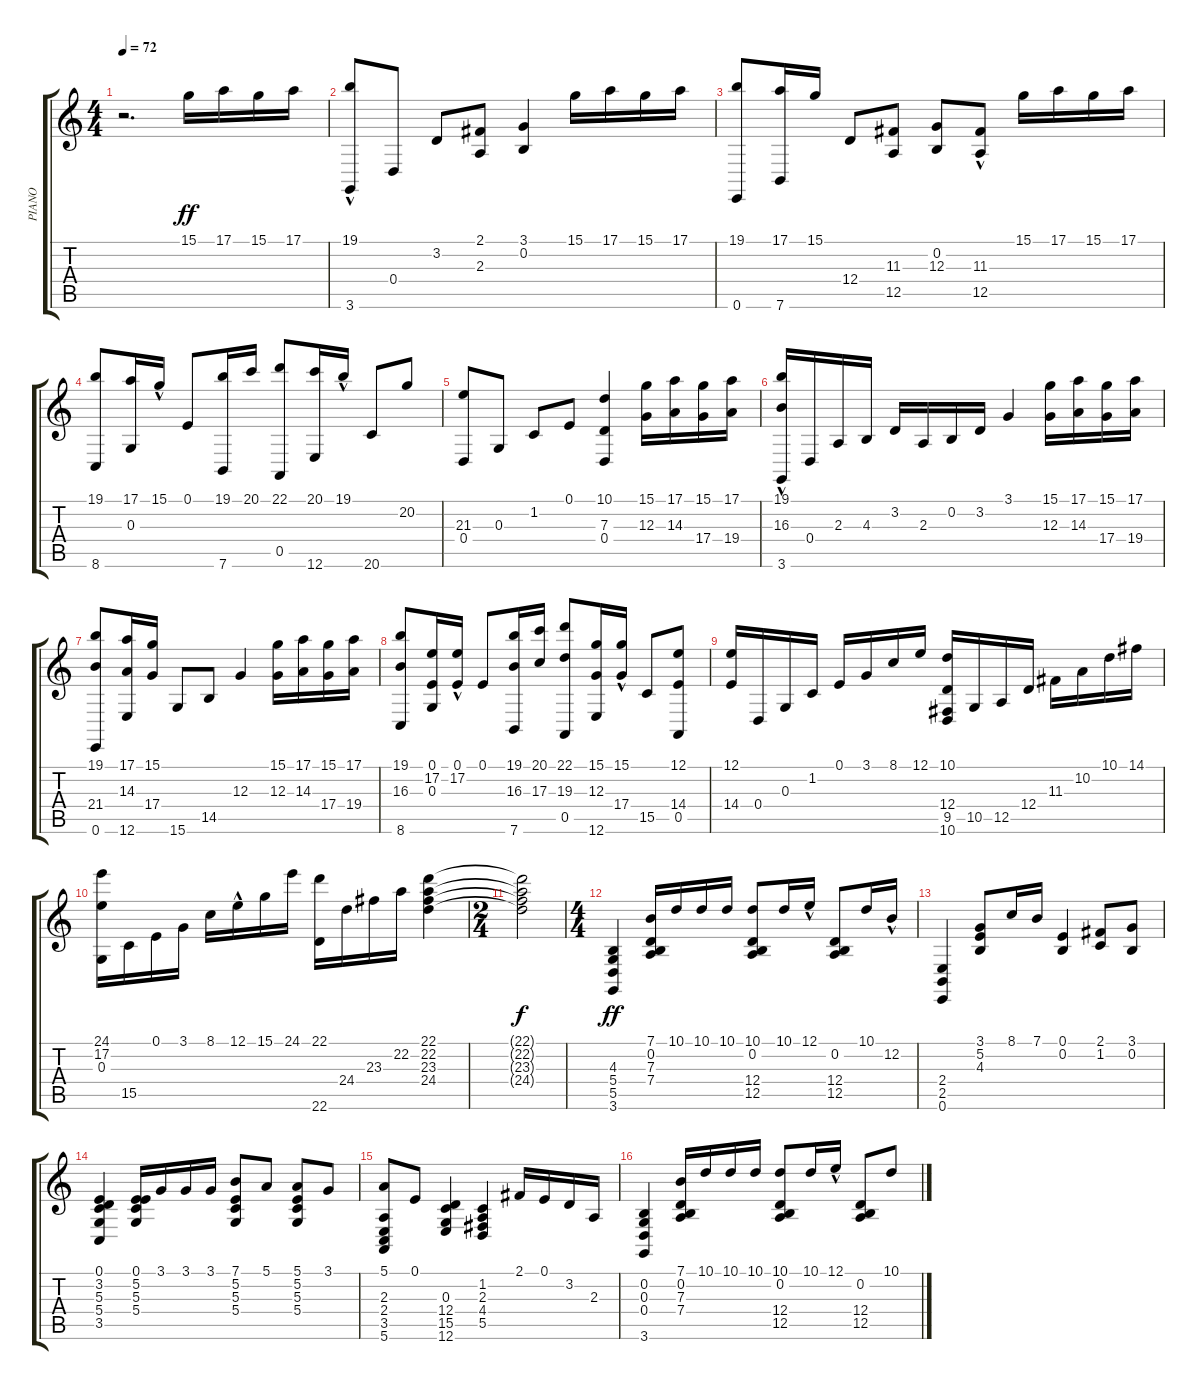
\track ("PIANO" "PIANO") {instrument brightacousticpiano}
\staff {score tabs}
\tuning (E4 B3 G3 D3 A2 E2) {hide}
\ts (4 4)
\tempo 72
\clef g2
\ks c
r.2{d dy ff instrument brightacousticpiano} 15.1.16 17.1.16 15.1.16 17.1.16 |
(19.1{hac} 3.6).8 0.4.8 3.2.8 (2.1 2.3).8 (3.1 0.2).4 15.1.16 17.1.16 15.1.16 17.1.16 |
(19.1 0.6).8 (17.1 7.6).16 15.1.16 12.4.8 (11.3 12.5).8 (0.2 12.3).8 (11.3 12.5{hac}).8 15.1.16 17.1.16 15.1.16 17.1.16 |
(19.1 8.6).8 (17.1 0.3).16 15.1{hac}.16 0.1.8 (19.1 7.6).16 20.1.16 (22.1 0.5).8 (20.1 12.6).16 19.1{hac}.16 20.6.8 20.2.8 |
(21.3 0.4).8 0.3.8 1.2.8 0.1.8 (10.1 7.3 0.4).4 (15.1 12.3).16 (17.1 14.3).16 (15.1 17.4).16 (17.1 19.4).16 |
(19.1{hac} 16.3{hac} 3.6).16 0.4.16 2.3.16 4.3.16 3.2.16 2.3.16 0.2.16 3.2.16 3.1.4 (15.1 12.3).16 (17.1 14.3).16 (15.1 17.4).16 (17.1 19.4).16 |
(19.1 21.4 0.6).8 (17.1 14.3 12.6).16 (15.1 17.4).16 15.6.8 14.5.8 12.3.4 (15.1 12.3).16 (17.1 14.3).16 (15.1 17.4).16 (17.1 19.4).16 |
(19.1 16.3 8.6).8 (0.1 17.2 0.3).16 (0.1 17.2{hac}).16 0.1.8 (19.1 16.3 7.6).16 (20.1 17.3).16 (22.1 19.3 0.5).8 (15.1 12.3 12.6).16 (15.1{hac} 17.4{hac}).16 15.5.8 (12.1 14.4 0.5).8 |
(12.1 14.4).16 0.4.16 0.3.16 1.2.16 0.1.16 3.1.16 8.1.16 12.1.16 (10.1 12.4 9.5 10.6).16 10.5.16 12.5.16 12.4.16 11.3.16 10.2.16 10.1.16 14.1.16 |
(24.1 17.2 0.3).16 15.5.16 0.1.16 3.1.16 8.1.16 12.1{hac}.16 15.1.16 24.1.16 (22.1 22.6).16 24.4.16 23.3.16 22.2.16 (22.1 22.2 23.3 24.4).4 |
\ts (2 4)
(22.1{t} 22.2{t} 23.3{t} 24.4{t}).2{dy f} |
\ts (4 4)
(4.3 5.4 5.5 3.6).4{dy ff} (7.1 0.2 7.3 7.4).16 10.1.16 10.1.16 10.1.16 (10.1 0.2 12.4 12.5).8 10.1.16 12.1{hac}.16 (0.2 12.4 12.5).8 10.1.16 12.2{hac}.16 |
(2.4 2.5 0.6).4 (3.1 5.2 4.3).8 8.1.16 7.1.16 (0.1 0.2).4 (2.1 1.2).8 (3.1 0.2).8 |
(0.1 3.2 5.3 5.4 3.5).4 (0.1 5.2 5.3 5.4).16 3.1.16 3.1.16 3.1.16 (7.1 5.2 5.3 5.4).8 5.1.8 (5.1 5.2 5.3 5.4).8 3.1.8 |
(5.1 2.3 2.4 3.5 5.6).8 0.1.8 (0.3 12.4 15.5 12.6).4 (1.2 2.3 4.4 5.5).4 2.1.16 0.1.16 3.2.16 2.3.16 |
(0.2 0.3 0.4 3.6).4 (7.1 0.2 7.3 7.4).16 10.1.16 10.1.16 10.1.16 (10.1 0.2 12.4 12.5).8 10.1.16 12.1{hac}.16 (0.2 12.4 12.5).8 10.1.8
